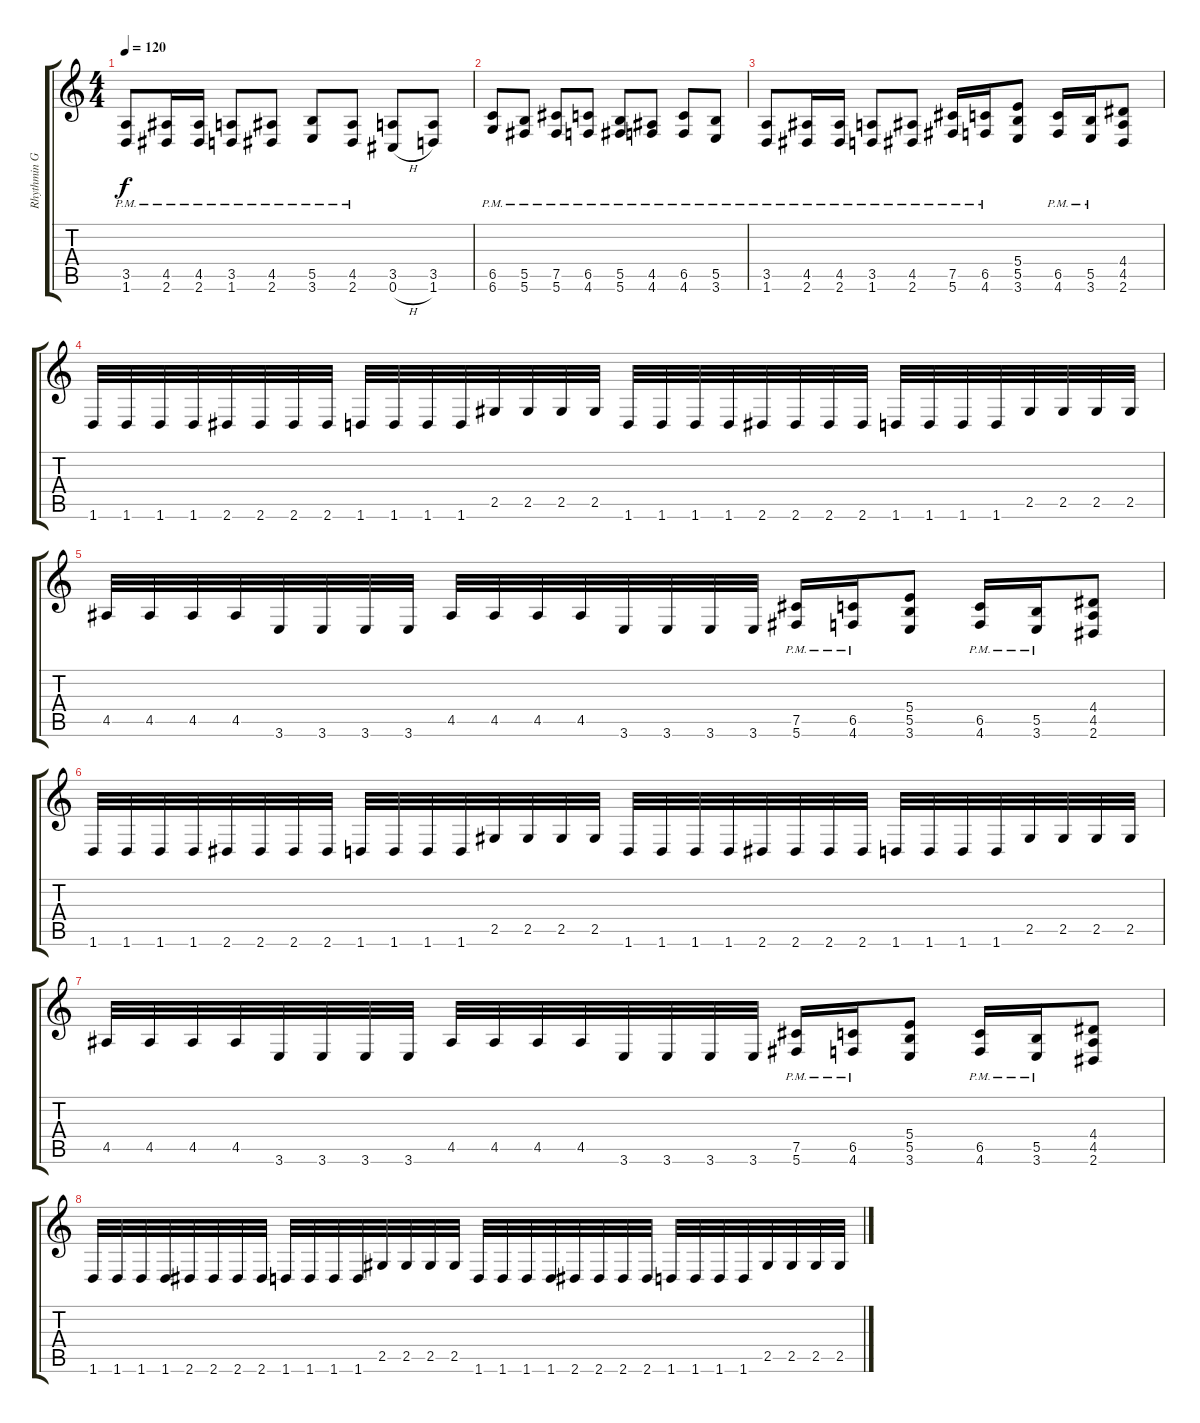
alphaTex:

\track ("Rhythmin Guitar #1" "Rhythmin G") {instrument distortionguitar}
\staff {score tabs}
\tuning (Db4 Ab3 E3 B2 Gb2 Db2) {hide}
\ts (4 4)
\tempo 120
\clef g2
\ks c
(3.5{pm} 1.6{pm}).8{dy f} (4.5{pm} 2.6{pm}).16 (4.5{pm} 2.6{pm}).16 (3.5{pm} 1.6{pm}).8 (4.5{pm} 2.6{pm}).8 (5.5{pm} 3.6{pm}).8 (4.5{pm} 2.6{pm}).8 (3.5 0.6{h}).8 (3.5 1.6).8 |
(6.5{pm} 6.6{pm}).8 (5.5{pm} 5.6{pm}).8 (7.5{pm} 5.6{pm}).8 (6.5{pm} 4.6{pm}).8 (5.5{pm} 5.6{pm}).8 (4.5{pm} 4.6{pm}).8 (6.5{pm} 4.6{pm}).8 (5.5{pm} 3.6{pm}).8 |
(3.5{pm} 1.6{pm}).8 (4.5{pm} 2.6{pm}).16 (4.5{pm} 2.6{pm}).16 (3.5{pm} 1.6{pm}).8 (4.5{pm} 2.6{pm}).8 (7.5{pm} 5.6{pm}).16 (6.5{pm} 4.6{pm}).16 (5.4 5.5 3.6).8 (6.5{pm} 4.6{pm}).16 (5.5{pm} 3.6{pm}).16 (4.4 4.5 2.6).8 |
1.6.32 1.6.32 1.6.32 1.6.32 2.6.32 2.6.32 2.6.32 2.6.32 1.6.32 1.6.32 1.6.32 1.6.32 2.5.32 2.5.32 2.5.32 2.5.32 1.6.32 1.6.32 1.6.32 1.6.32 2.6.32 2.6.32 2.6.32 2.6.32 1.6.32 1.6.32 1.6.32 1.6.32 2.5.32 2.5.32 2.5.32 2.5.32 |
4.5.32 4.5.32 4.5.32 4.5.32 3.6.32 3.6.32 3.6.32 3.6.32 4.5.32 4.5.32 4.5.32 4.5.32 3.6.32 3.6.32 3.6.32 3.6.32 (7.5{pm} 5.6{pm}).16 (6.5{pm} 4.6{pm}).16 (5.4 5.5 3.6).8 (6.5{pm} 4.6{pm}).16 (5.5{pm} 3.6{pm}).16 (4.4 4.5 2.6).8 |
1.6.32 1.6.32 1.6.32 1.6.32 2.6.32 2.6.32 2.6.32 2.6.32 1.6.32 1.6.32 1.6.32 1.6.32 2.5.32 2.5.32 2.5.32 2.5.32 1.6.32 1.6.32 1.6.32 1.6.32 2.6.32 2.6.32 2.6.32 2.6.32 1.6.32 1.6.32 1.6.32 1.6.32 2.5.32 2.5.32 2.5.32 2.5.32 |
4.5.32 4.5.32 4.5.32 4.5.32 3.6.32 3.6.32 3.6.32 3.6.32 4.5.32 4.5.32 4.5.32 4.5.32 3.6.32 3.6.32 3.6.32 3.6.32 (7.5{pm} 5.6{pm}).16 (6.5{pm} 4.6{pm}).16 (5.4 5.5 3.6).8 (6.5{pm} 4.6{pm}).16 (5.5{pm} 3.6{pm}).16 (4.4 4.5 2.6).8 |
1.6.32 1.6.32 1.6.32 1.6.32 2.6.32 2.6.32 2.6.32 2.6.32 1.6.32 1.6.32 1.6.32 1.6.32 2.5.32 2.5.32 2.5.32 2.5.32 1.6.32 1.6.32 1.6.32 1.6.32 2.6.32 2.6.32 2.6.32 2.6.32 1.6.32 1.6.32 1.6.32 1.6.32 2.5.32 2.5.32 2.5.32 2.5.32
